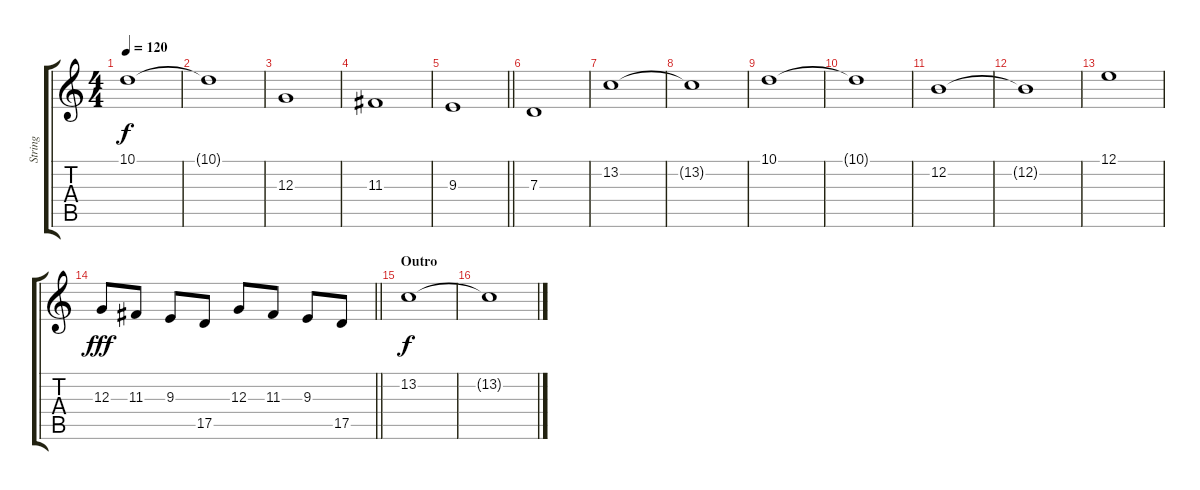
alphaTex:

\track ("String" "String") {instrument stringensemble1}
\staff {score tabs}
\tuning (E4 B3 G3 D3 A2 E2) {hide}
\ts (4 4)
\tempo 120
\clef g2
\ks c
10.1.1{dy f} |
10.1{t}.1 |
12.3.1 |
11.3.1 |
\barLineRight lightlight
9.3.1 |
7.3.1 |
13.2.1 |
13.2{t}.1 |
10.1.1 |
10.1{t}.1 |
12.2.1 |
12.2{t}.1 |
12.1.1 |
\barLineRight lightlight
12.3.8{dy fff} 11.3.8 9.3.8 17.5.8 12.3.8 11.3.8 9.3.8 17.5.8 |
\section ("" "Outro")
13.2.1{dy f} |
13.2{t}.1
